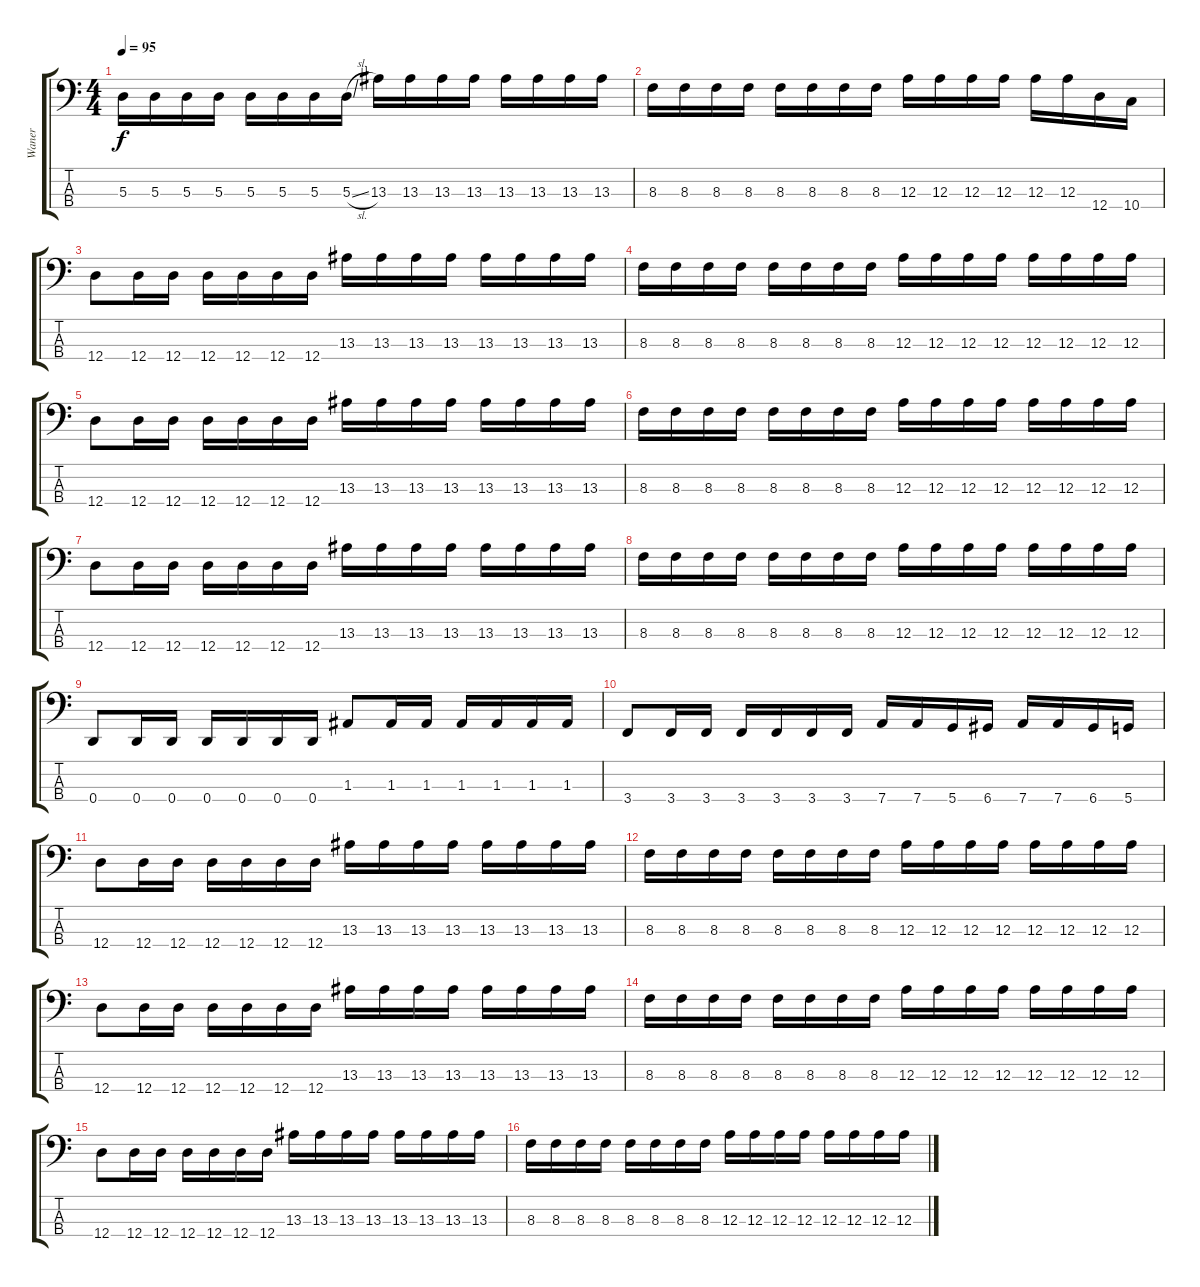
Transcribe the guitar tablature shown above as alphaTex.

\track ("Waner" "Waner") {instrument electricbasspick}
\staff {score tabs}
\tuning (G2 D2 A1 D1) {hide}
\ts (4 4)
\tempo 95
\clef f4
\ks c
5.3.16{dy f instrument electricbassfinger} 5.3.16 5.3.16 5.3.16 5.3.16 5.3.16 5.3.16 5.3{sl}.16 13.3.16 13.3.16 13.3.16 13.3.16 13.3.16 13.3.16 13.3.16 13.3.16 |
8.3.16 8.3.16 8.3.16 8.3.16 8.3.16 8.3.16 8.3.16 8.3.16 12.3.16 12.3.16 12.3.16 12.3.16 12.3.16 12.3.16 12.4.16 10.4.16 |
12.4.8 12.4.16 12.4.16 12.4.16 12.4.16 12.4.16 12.4.16 13.3.16 13.3.16 13.3.16 13.3.16 13.3.16 13.3.16 13.3.16 13.3.16 |
8.3.16 8.3.16 8.3.16 8.3.16 8.3.16 8.3.16 8.3.16 8.3.16 12.3.16 12.3.16 12.3.16 12.3.16 12.3.16 12.3.16 12.3.16 12.3.16 |
12.4.8 12.4.16 12.4.16 12.4.16 12.4.16 12.4.16 12.4.16 13.3.16 13.3.16 13.3.16 13.3.16 13.3.16 13.3.16 13.3.16 13.3.16 |
8.3.16 8.3.16 8.3.16 8.3.16 8.3.16 8.3.16 8.3.16 8.3.16 12.3.16 12.3.16 12.3.16 12.3.16 12.3.16 12.3.16 12.3.16 12.3.16 |
12.4.8 12.4.16 12.4.16 12.4.16 12.4.16 12.4.16 12.4.16 13.3.16 13.3.16 13.3.16 13.3.16 13.3.16 13.3.16 13.3.16 13.3.16 |
8.3.16 8.3.16 8.3.16 8.3.16 8.3.16 8.3.16 8.3.16 8.3.16 12.3.16 12.3.16 12.3.16 12.3.16 12.3.16 12.3.16 12.3.16 12.3.16 |
0.4.8 0.4.16 0.4.16 0.4.16 0.4.16 0.4.16 0.4.16 1.3.8 1.3.16 1.3.16 1.3.16 1.3.16 1.3.16 1.3.16 |
3.4.8 3.4.16 3.4.16 3.4.16 3.4.16 3.4.16 3.4.16 7.4.16 7.4.16 5.4.16 6.4.16 7.4.16 7.4.16 6.4.16 5.4.16 |
12.4.8 12.4.16 12.4.16 12.4.16 12.4.16 12.4.16 12.4.16 13.3.16 13.3.16 13.3.16 13.3.16 13.3.16 13.3.16 13.3.16 13.3.16 |
8.3.16 8.3.16 8.3.16 8.3.16 8.3.16 8.3.16 8.3.16 8.3.16 12.3.16 12.3.16 12.3.16 12.3.16 12.3.16 12.3.16 12.3.16 12.3.16 |
12.4.8 12.4.16 12.4.16 12.4.16 12.4.16 12.4.16 12.4.16 13.3.16 13.3.16 13.3.16 13.3.16 13.3.16 13.3.16 13.3.16 13.3.16 |
8.3.16 8.3.16 8.3.16 8.3.16 8.3.16 8.3.16 8.3.16 8.3.16 12.3.16 12.3.16 12.3.16 12.3.16 12.3.16 12.3.16 12.3.16 12.3.16 |
12.4.8 12.4.16 12.4.16 12.4.16 12.4.16 12.4.16 12.4.16 13.3.16 13.3.16 13.3.16 13.3.16 13.3.16 13.3.16 13.3.16 13.3.16 |
8.3.16 8.3.16 8.3.16 8.3.16 8.3.16 8.3.16 8.3.16 8.3.16 12.3.16 12.3.16 12.3.16 12.3.16 12.3.16 12.3.16 12.3.16 12.3.16
